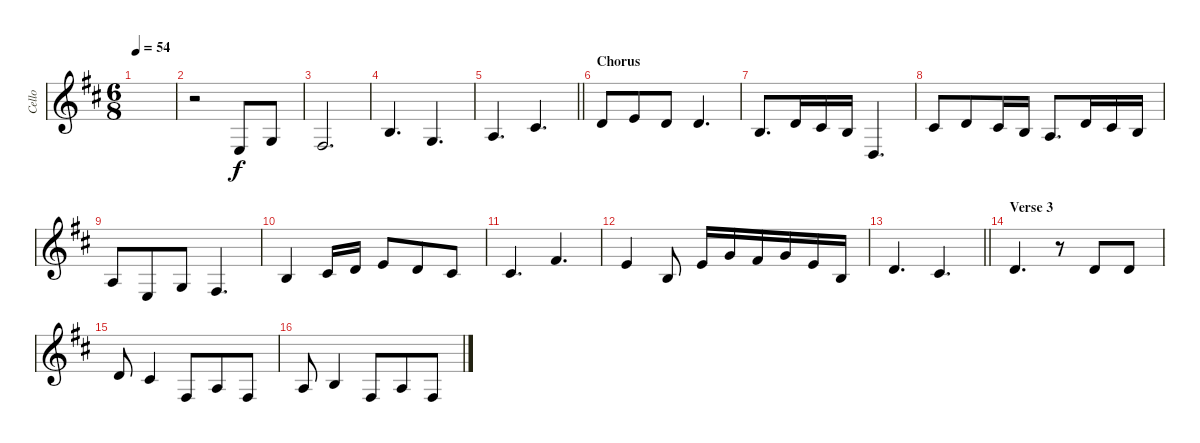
\track ("Cello" "Cello") {instrument cello}
\staff {score}
\tuning (A3 D3 G2 C2) {hide}
\ts (6 8)
\tempo 54
\clef g2
\ks d
|
r.2 9.3.8{volume 13} 5.2.8 |
4.2.2{d} |
2.1.4{d} 5.2.4{d} |
\barLineRight lightlight
0.1.4{d} 4.1.4{d} |
\section ("" "Chorus")
19.3.8 14.2.8 5.1.8 5.1.4{d} |
2.1.8{d} 5.1.16 4.1.16 2.1.16 0.2.4{d} |
4.1.8 5.1.8 4.1.16 2.1.16 0.1.8{d} 5.1.16 11.2.16 9.2.16 |
0.1.8 2.2.8 5.2.8 4.2.4{d} |
2.1.4 4.1.16 5.1.16 21.3.8 19.3.8 4.1.8 |
4.1.4{d} 9.1.4{d} |
14.2.4 2.1.8 7.1.16 10.1.16 9.1.16 10.1.16 7.1.16 2.1.16 |
\barLineRight lightlight
12.2.4{d} 4.1.4{d} |
\section ("" "Verse 3")
5.1.4{d volume 10} r.8 12.2.8 5.1.8 |
5.1.8 4.1.4 4.2.8 0.1.8 4.2.8 |
14.3.8 2.1.4 4.2.8 7.2.8 4.2.8
